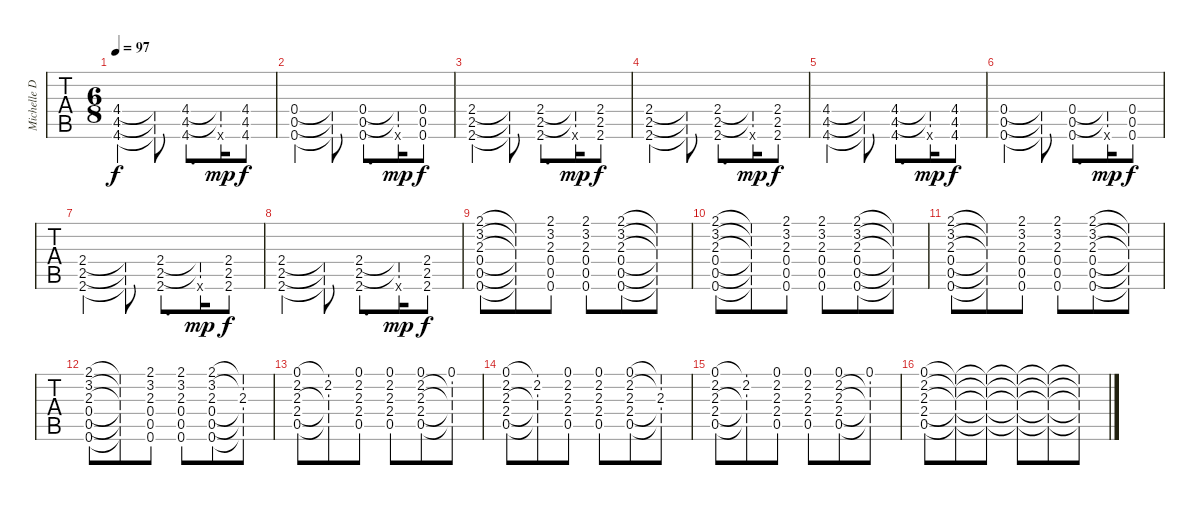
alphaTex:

\track ("Michelle DaRosa" "Michelle D") {instrument acousticguitarsteel}
\staff {tabs}
\tuning (E4 B3 G3 D3 A2 D2) {hide}
\ts (6 8)
\tempo 97
\clef g2
\ks c
(4.4 4.5 4.6).4{dy f} (4.4{t} 4.5{t} 4.6{t}).8 (4.4 4.5 4.6).8{d} (4.4{t} 4.5{t} 4.6{x}).16{dy mp} (4.4 4.5 4.6).8{dy f} |
(0.4 0.5 0.6).4 (0.4{t} 0.5{t} 0.6{t}).8 (0.4 0.5 0.6).8{d} (0.4{t} 0.5{t} 4.6{x}).16{dy mp} (0.4 0.5 0.6).8{dy f} |
(2.4 2.5 2.6).4 (2.4{t} 2.5{t} 2.6{t}).8 (2.4 2.5 2.6).8{d} (2.4{t} 2.5{t} 4.6{x}).16{dy mp} (2.4 2.5 2.6).8{dy f} |
(2.4 2.5 2.6).4 (2.4{t} 2.5{t} 2.6{t}).8 (2.4 2.5 2.6).8{d} (2.4{t} 2.5{t} 4.6{x}).16{dy mp} (2.4 2.5 2.6).8{dy f} |
(4.4 4.5 4.6).4 (4.4{t} 4.5{t} 4.6{t}).8 (4.4 4.5 4.6).8{d} (4.4{t} 4.5{t} 4.6{x}).16{dy mp} (4.4 4.5 4.6).8{dy f} |
(0.4 0.5 0.6).4 (0.4{t} 0.5{t} 0.6{t}).8 (0.4 0.5 0.6).8{d} (0.4{t} 0.5{t} 4.6{x}).16{dy mp} (0.4 0.5 0.6).8{dy f} |
(2.4 2.5 2.6).4 (2.4{t} 2.5{t} 2.6{t}).8 (2.4 2.5 2.6).8{d} (2.4{t} 2.5{t} 4.6{x}).16{dy mp} (2.4 2.5 2.6).8{dy f} |
(2.4 2.5 2.6).4 (2.4{t} 2.5{t} 2.6{t}).8 (2.4 2.5 2.6).8{d} (2.4{t} 2.5{t} 4.6{x}).16{dy mp} (2.4 2.5 2.6).8{dy f} |
(2.1 3.2 2.3 0.4 0.5 0.6).8 (2.1{t} 3.2{t} 2.3{t} 0.4{t} 0.5{t} 0.6{t}).8 (2.1 3.2 2.3 0.4 0.5 0.6).8 (2.1 3.2 2.3 0.4 0.5 0.6).8 (2.1 3.2 2.3 0.4 0.5 0.6).8 (2.1{t} 3.2{t} 2.3{t} 0.4{t} 0.5{t} 0.6{t}).8 |
(2.1 3.2 2.3 0.4 0.5 0.6).8 (2.1{t} 3.2{t} 2.3{t} 0.4{t} 0.5{t} 0.6{t}).8 (2.1 3.2 2.3 0.4 0.5 0.6).8 (2.1 3.2 2.3 0.4 0.5 0.6).8 (2.1 3.2 2.3 0.4 0.5 0.6).8 (2.1{t} 3.2{t} 2.3{t} 0.4{t} 0.5{t} 0.6{t}).8 |
(2.1 3.2 2.3 0.4 0.5 0.6).8 (2.1{t} 3.2{t} 2.3{t} 0.4{t} 0.5{t} 0.6{t}).8 (2.1 3.2 2.3 0.4 0.5 0.6).8 (2.1 3.2 2.3 0.4 0.5 0.6).8 (2.1 3.2 2.3 0.4 0.5 0.6).8 (2.1{t} 3.2{t} 2.3{t} 0.4{t} 0.5{t} 0.6{t}).8 |
(2.1 3.2 2.3 0.4 0.5 0.6).8 (2.1{t} 3.2{t} 2.3{t} 0.4{t} 0.5{t} 0.6{t}).8 (2.1 3.2 2.3 0.4 0.5 0.6).8 (2.1 3.2 2.3 0.4 0.5 0.6).8 (2.1 3.2 2.3 0.4 0.5 0.6).8 (2.1{t} 3.2{t} 2.3 0.4{t} 0.5{t} 0.6{t}).8 |
(0.1 2.2 2.3 2.4 0.5).8 (0.1{t} 2.2 2.3{t} 2.4{t} 0.5{t}).8 (0.1 2.2 2.3 2.4 0.5).8 (0.1 2.2 2.3 2.4 0.5).8 (0.1 2.2 2.3 2.4 0.5).8 (0.1 2.2{t} 2.3{t} 2.4{t} 0.5{t}).8 |
(0.1 2.2 2.3 2.4 0.5).8 (0.1{t} 2.2 2.3{t} 2.4{t} 0.5{t}).8 (0.1 2.2 2.3 2.4 0.5).8 (0.1 2.2 2.3 2.4 0.5).8 (0.1 2.2 2.3 2.4 0.5).8 (0.1{t} 2.2{t} 2.3 2.4{t} 0.5{t}).8 |
(0.1 2.2 2.3 2.4 0.5).8 (0.1{t} 2.2 2.3{t} 2.4{t} 0.5{t}).8 (0.1 2.2 2.3 2.4 0.5).8 (0.1 2.2 2.3 2.4 0.5).8 (0.1 2.2 2.3 2.4 0.5).8 (0.1 2.2{t} 2.3{t} 2.4{t} 0.5{t}).8 |
(0.1 2.2 2.3 2.4 0.5).8 (0.1{t} 2.2{t} 2.3{t} 2.4{t} 0.5{t}).8 (0.1{t} 2.2{t} 2.3{t} 2.4{t} 0.5{t}).8 (0.1{t} 2.2{t} 2.3{t} 2.4{t} 0.5{t}).8 (0.1{t} 2.2{t} 2.3{t} 2.4{t} 0.5{t}).8 (0.1{t} 2.2{t} 2.3{t} 2.4{t} 0.5{t}).8
